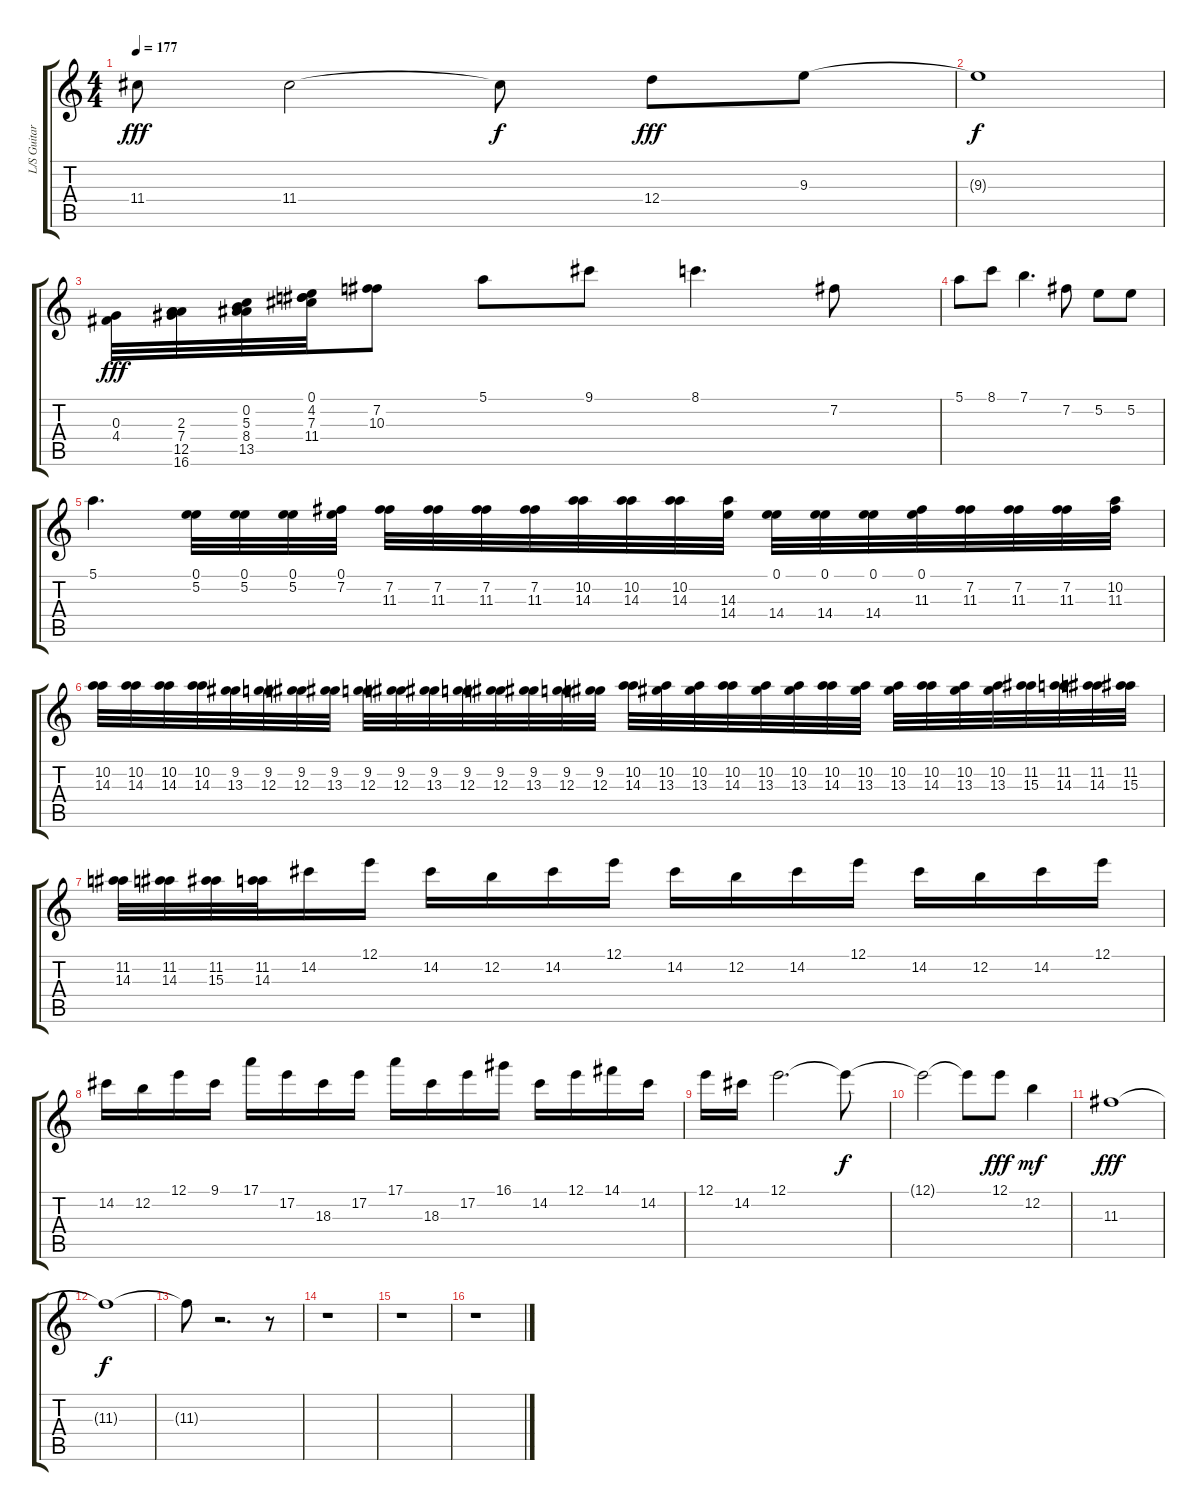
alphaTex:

\track ("L/S Guitar Echo" "L/S Guitar") {instrument overdrivenguitar}
\staff {score tabs}
\tuning (E4 B3 G3 D3 A2 E2) {hide}
\ts (4 4)
\tempo 177
\clef g2
\ks c
11.4.8{dy fff} 11.4.2 11.4{t}.8{dy f} 12.4.8{dy fff} 9.3.8 |
9.3{t}.1{dy f} |
(0.3 4.4).32{dy fff} (2.3 7.4 12.5 16.6).32 (0.2 5.3 8.4 13.5).32 (0.1 4.2 7.3 11.4).32 (7.2 10.3).8 5.1.8 9.1.8 8.1.4{d} 7.2.8 |
5.1.8 8.1.8 7.1.4{d} 7.2.8 5.2.8 5.2.8 |
5.1.4{d} (0.1 5.2).32 (0.1 5.2).32 (0.1 5.2).32 (0.1 7.2).32 (7.2 11.3).32 (7.2 11.3).32 (7.2 11.3).32 (7.2 11.3).32 (10.2 14.3).32 (10.2 14.3).32 (10.2 14.3).32 (14.3 14.4).32 (0.1 14.4).32 (0.1 14.4).32 (0.1 14.4).32 (0.1 11.3).32 (7.2 11.3).32 (7.2 11.3).32 (7.2 11.3).32 (10.2 11.3).32 |
(10.2 14.3).32 (10.2 14.3).32 (10.2 14.3).32 (10.2 14.3).32 (9.2 13.3).32 (9.2 12.3).32 (9.2 12.3).32 (9.2 13.3).32 (9.2 12.3).32 (9.2 12.3).32 (9.2 13.3).32 (9.2 12.3).32 (9.2 12.3).32 (9.2 13.3).32 (9.2 12.3).32 (9.2 12.3).32 (10.2 14.3).32 (10.2 13.3).32 (10.2 13.3).32 (10.2 14.3).32 (10.2 13.3).32 (10.2 13.3).32 (10.2 14.3).32 (10.2 13.3).32 (10.2 13.3).32 (10.2 14.3).32 (10.2 13.3).32 (10.2 13.3).32 (11.2 15.3).32 (11.2 14.3).32 (11.2 14.3).32 (11.2 15.3).32 |
(11.2 14.3).32 (11.2 14.3).32 (11.2 15.3).32 (11.2 14.3).32 14.2.16 12.1.16 14.2.16 12.2.16 14.2.16 12.1.16 14.2.16 12.2.16 14.2.16 12.1.16 14.2.16 12.2.16 14.2.16 12.1.16 |
14.2.16 12.2.16 12.1.16 9.1.16 17.1.16 17.2.16 18.3.16 17.2.16 17.1.16 18.3.16 17.2.16 16.1.16 14.2.16 12.1.16 14.1.16 14.2.16 |
12.1.16 14.2.16 12.1.2{d} 12.1{t}.8{dy f} |
12.1{t}.2 12.1{t}.8 12.1.8{dy fff} 12.2.4{dy mf} |
11.3.1{dy fff} |
11.3{t}.1{dy f} |
11.3{t}.8 r.2{d} r.8 |
r.1 |
r.1 |
r.1
